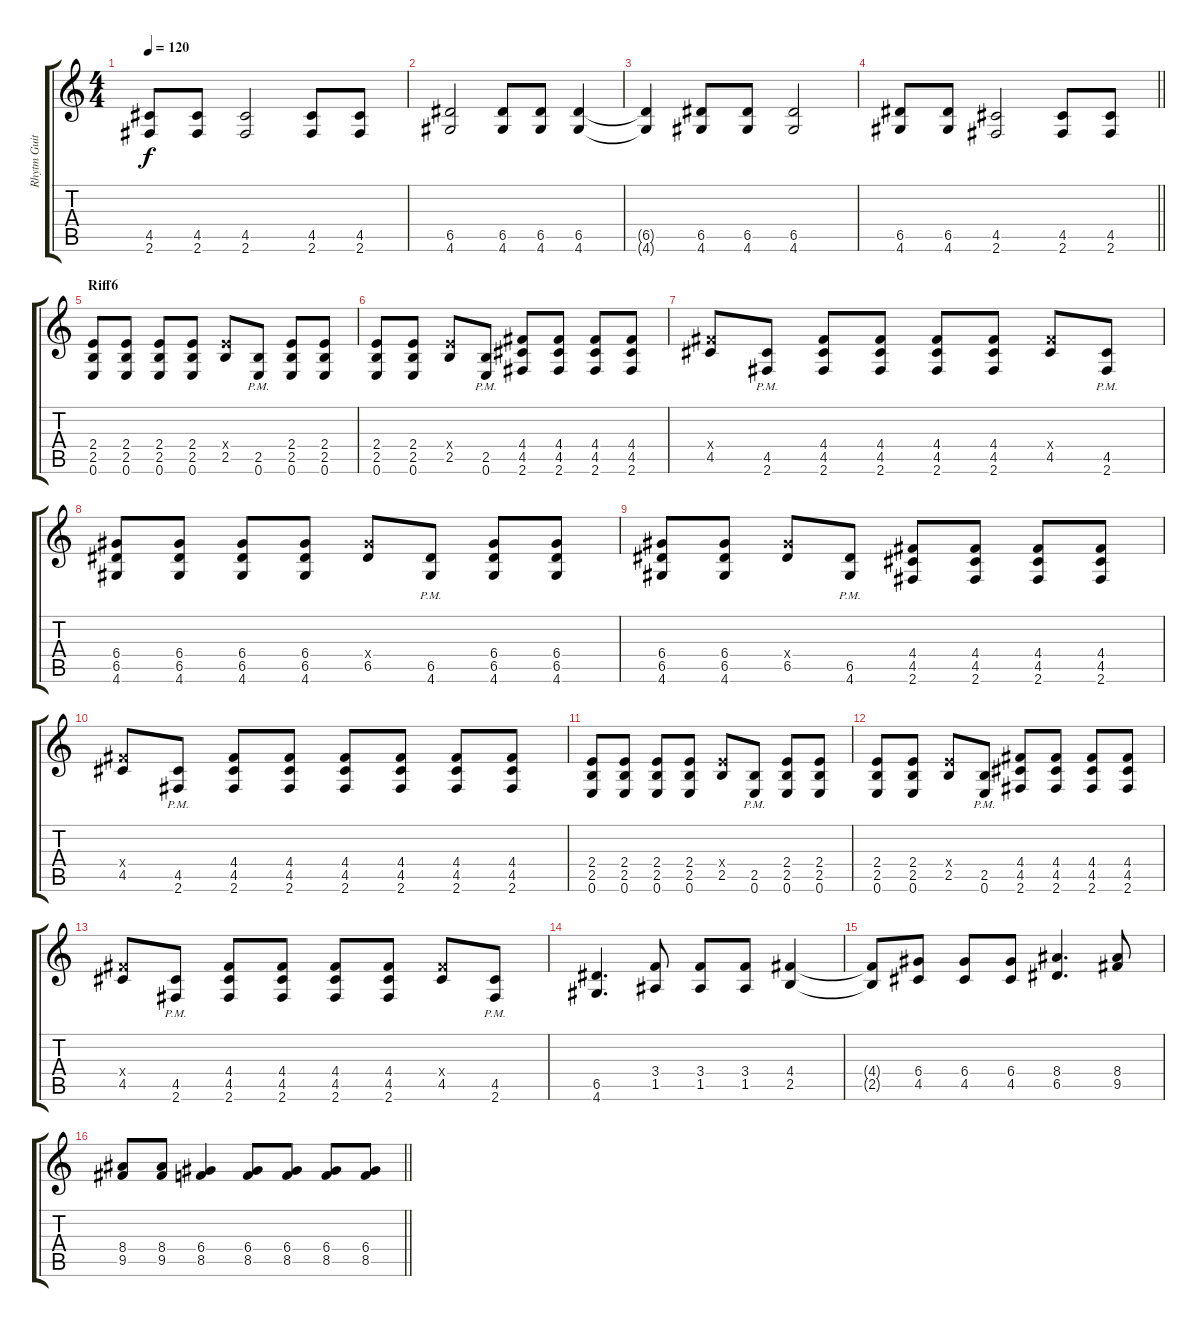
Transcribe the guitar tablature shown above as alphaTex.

\track ("Rhytm Guitar" "Rhytm Guit") {instrument distortionguitar}
\staff {score tabs}
\tuning (E4 B3 G3 D3 A2 E2) {hide}
\ts (4 4)
\tempo 120
\clef g2
\ks c
(4.5 2.6).8{dy f} (4.5 2.6).8 (4.5 2.6).2 (4.5 2.6).8 (4.5 2.6).8 |
(6.5 4.6).2 (6.5 4.6).8 (6.5 4.6).8 (6.5 4.6).4 |
(6.5{t} 4.6{t}).4 (6.5 4.6).8 (6.5 4.6).8 (6.5 4.6).2 |
\barLineRight lightlight
(6.5 4.6).8 (6.5 4.6).8 (4.5 2.6).2 (4.5 2.6).8 (4.5 2.6).8 |
\section ("" "Riff6")
(2.4 2.5 0.6).8 (2.4 2.5 0.6).8 (2.4 2.5 0.6).8 (2.4 2.5 0.6).8 (2.4{x} 2.5).8 (2.5{pm} 0.6{pm}).8 (2.4 2.5 0.6).8 (2.4 2.5 0.6).8 |
(2.4 2.5 0.6).8 (2.4 2.5 0.6).8 (2.4{x} 2.5).8 (2.5{pm} 0.6{pm}).8 (4.4 4.5 2.6).8 (4.4 4.5 2.6).8 (4.4 4.5 2.6).8 (4.4 4.5 2.6).8 |
(4.4{x} 4.5).8 (4.5{pm} 2.6{pm}).8 (4.4 4.5 2.6).8 (4.4 4.5 2.6).8 (4.4 4.5 2.6).8 (4.4 4.5 2.6).8 (4.4{x} 4.5).8 (4.5{pm} 2.6{pm}).8 |
(6.4 6.5 4.6).8 (6.4 6.5 4.6).8 (6.4 6.5 4.6).8 (6.4 6.5 4.6).8 (6.4{x} 6.5).8 (6.5{pm} 4.6{pm}).8 (6.4 6.5 4.6).8 (6.4 6.5 4.6).8 |
(6.4 6.5 4.6).8 (6.4 6.5 4.6).8 (6.4{x} 6.5).8 (6.5{pm} 4.6{pm}).8 (4.4 4.5 2.6).8 (4.4 4.5 2.6).8 (4.4 4.5 2.6).8 (4.4 4.5 2.6).8 |
(4.4{x} 4.5).8 (4.5{pm} 2.6{pm}).8 (4.4 4.5 2.6).8 (4.4 4.5 2.6).8 (4.4 4.5 2.6).8 (4.4 4.5 2.6).8 (4.4 4.5 2.6).8 (4.4 4.5 2.6).8 |
(2.4 2.5 0.6).8 (2.4 2.5 0.6).8 (2.4 2.5 0.6).8 (2.4 2.5 0.6).8 (2.4{x} 2.5).8 (2.5{pm} 0.6{pm}).8 (2.4 2.5 0.6).8 (2.4 2.5 0.6).8 |
(2.4 2.5 0.6).8 (2.4 2.5 0.6).8 (2.4{x} 2.5).8 (2.5{pm} 0.6{pm}).8 (4.4 4.5 2.6).8 (4.4 4.5 2.6).8 (4.4 4.5 2.6).8 (4.4 4.5 2.6).8 |
(4.4{x} 4.5).8 (4.5{pm} 2.6{pm}).8 (4.4 4.5 2.6).8 (4.4 4.5 2.6).8 (4.4 4.5 2.6).8 (4.4 4.5 2.6).8 (4.4{x} 4.5).8 (4.5{pm} 2.6{pm}).8 |
(6.5 4.6).4{d} (3.4 1.5).8 (3.4 1.5).8 (3.4 1.5).8 (4.4 2.5).4 |
(4.4{t} 2.5{t}).8 (6.4 4.5).8 (6.4 4.5).8 (6.4 4.5).8 (8.4 6.5).4{d} (8.4 9.5).8 |
\barLineRight lightlight
(8.4 9.5).8 (8.4 9.5).8 (6.4 8.5).4 (6.4 8.5).8 (6.4 8.5).8 (6.4 8.5).8 (6.4 8.5).8
